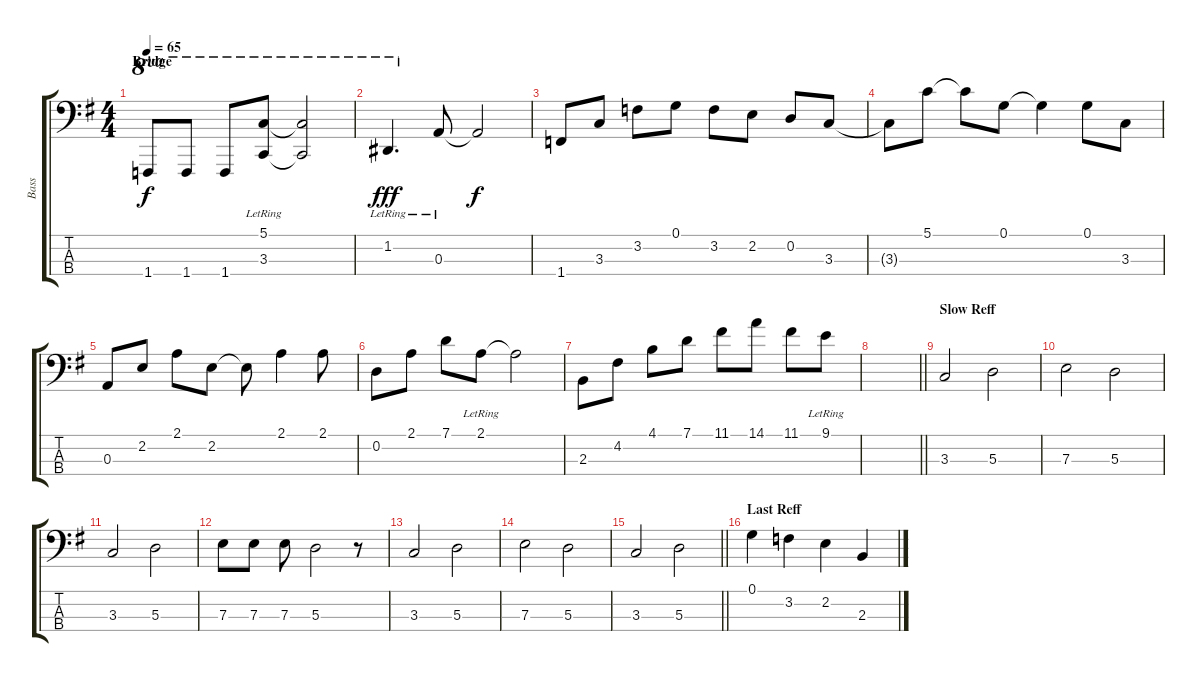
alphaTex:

\track ("Bass" "Bass") {instrument electricbassfinger}
\staff {score tabs}
\tuning (G2 D2 A1 E1) {hide}
\ts (4 4)
\section ("" "Bridge")
\tempo 65
\clef f4
\ks g
1.4.8{ot 8va dy f} 1.4.8{ot 8va} 1.4.8{ot 8va} (5.1{lr} 3.3{lr}).8{ot 8va} (5.1{t} 3.3{t}).2{ot 8va} |
1.2{lr}.4{d ot 8va dy fff} 0.3{lr}.8 0.3{t}.2{dy f} |
1.4.8 3.3.8 3.2.8 0.1.8 3.2.8 2.2.8 0.2.8 3.3.8 |
3.3{t}.8 5.1.8 5.1{t}.8 0.1.8 0.1{t}.4 0.1.8 3.3.8 |
0.3.8 2.2.8 2.1.8 2.2.8 2.2{t}.8 2.1.4 2.1.8 |
0.2.8 2.1.8 7.1.8 2.1{lr}.8 2.1{t}.2 |
2.3.8 4.2.8 4.1.8 7.1.8 11.1.8 14.1.8 11.1.8 9.1{lr}.8 |
\barLineRight lightlight
|
\section ("" "Slow Reff")
3.3.2 5.3.2 |
7.3.2 5.3.2 |
3.3.2 5.3.2 |
7.3.8 7.3.8 7.3.8 5.3.2 r.8 |
3.3.2 5.3.2 |
7.3.2 5.3.2 |
\barLineRight lightlight
3.3.2 5.3.2 |
\section ("" "Last Reff")
0.1.4 3.2.4 2.2.4 2.3.4
